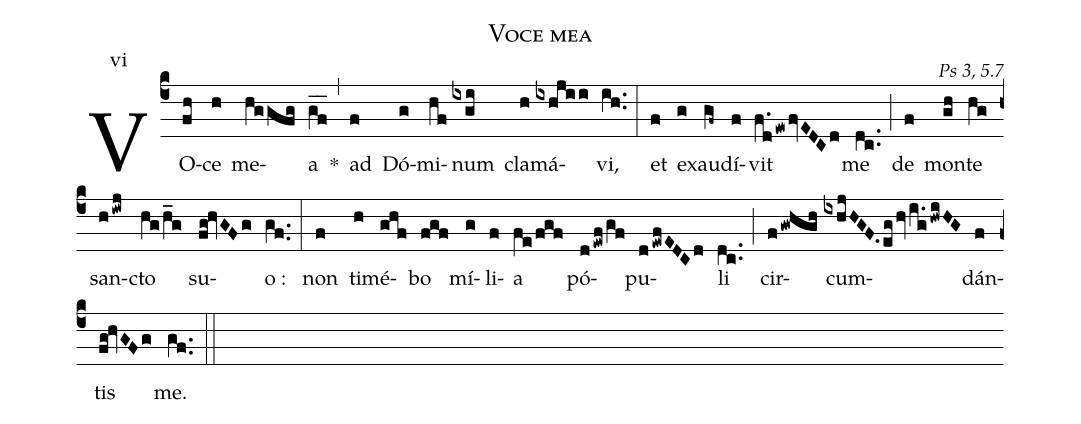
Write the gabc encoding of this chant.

name:Voce mea;
commentary: Ps 3, 5.7;
mode:vi;
%%
(c4) VO(fh)ce(h) me(hggfg)a(gf__) *(,) ad(f) Dó(g)mi(hf)num(ixgi) cla(h)má(ixhjii)vi,(ih..) (:) et(f) ex(g)au(gf~)dí(f)vit(f.dewfvEDCd) me(dc..) (;) de(f) mon(gh)te(hg) san(hiwj)cto(hg/h_g) su(fg!hvGFg)o~:(gf..) (:) non(f) ti(h)mé(ghf)bo(fgf) mí(g)li(f)a(fe/fgf) pó(dewf/gf)pu(dewfEDCd)li(dc..) (;) cir(fgwhgh)cum(ixhjHGF.eghvi.ghwiHG)dán(f)tis(fg!hvGFg) me.(gf..) (::)
